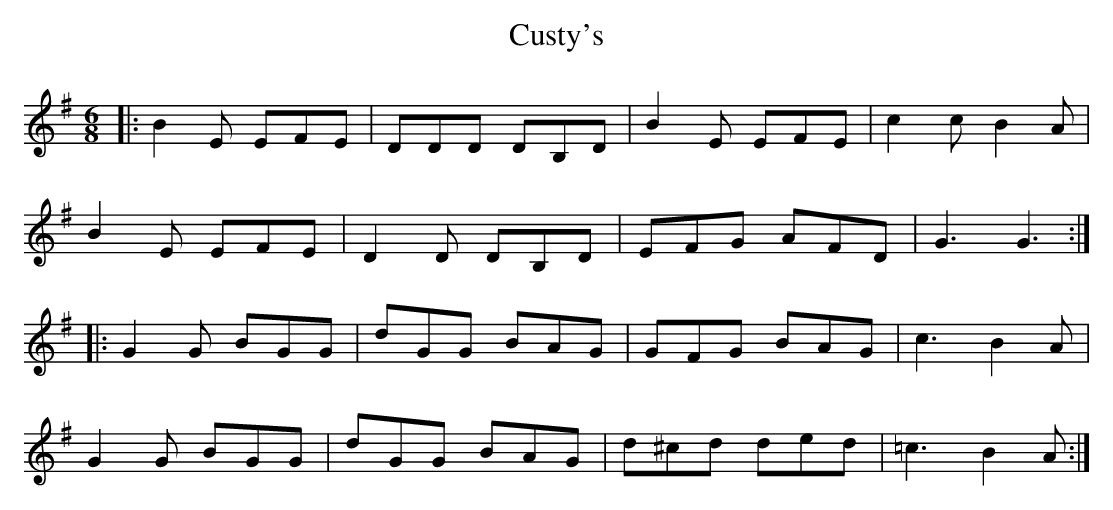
X:1
T:Custy's
M:6/8
L:1/8
K:G
|:B2 E EFE|DDD DB,D|B2 E EFE|c2 c B2 A|!
B2 E EFE|D2 D DB,D|EFG AFD| G3 G3:|!
|:G2 G BGG|dGG BAG|GFG BAG|c3 B2 A|!
G2 G BGG|dGG BAG|d^cd ded|=c3 B2 A:|!
